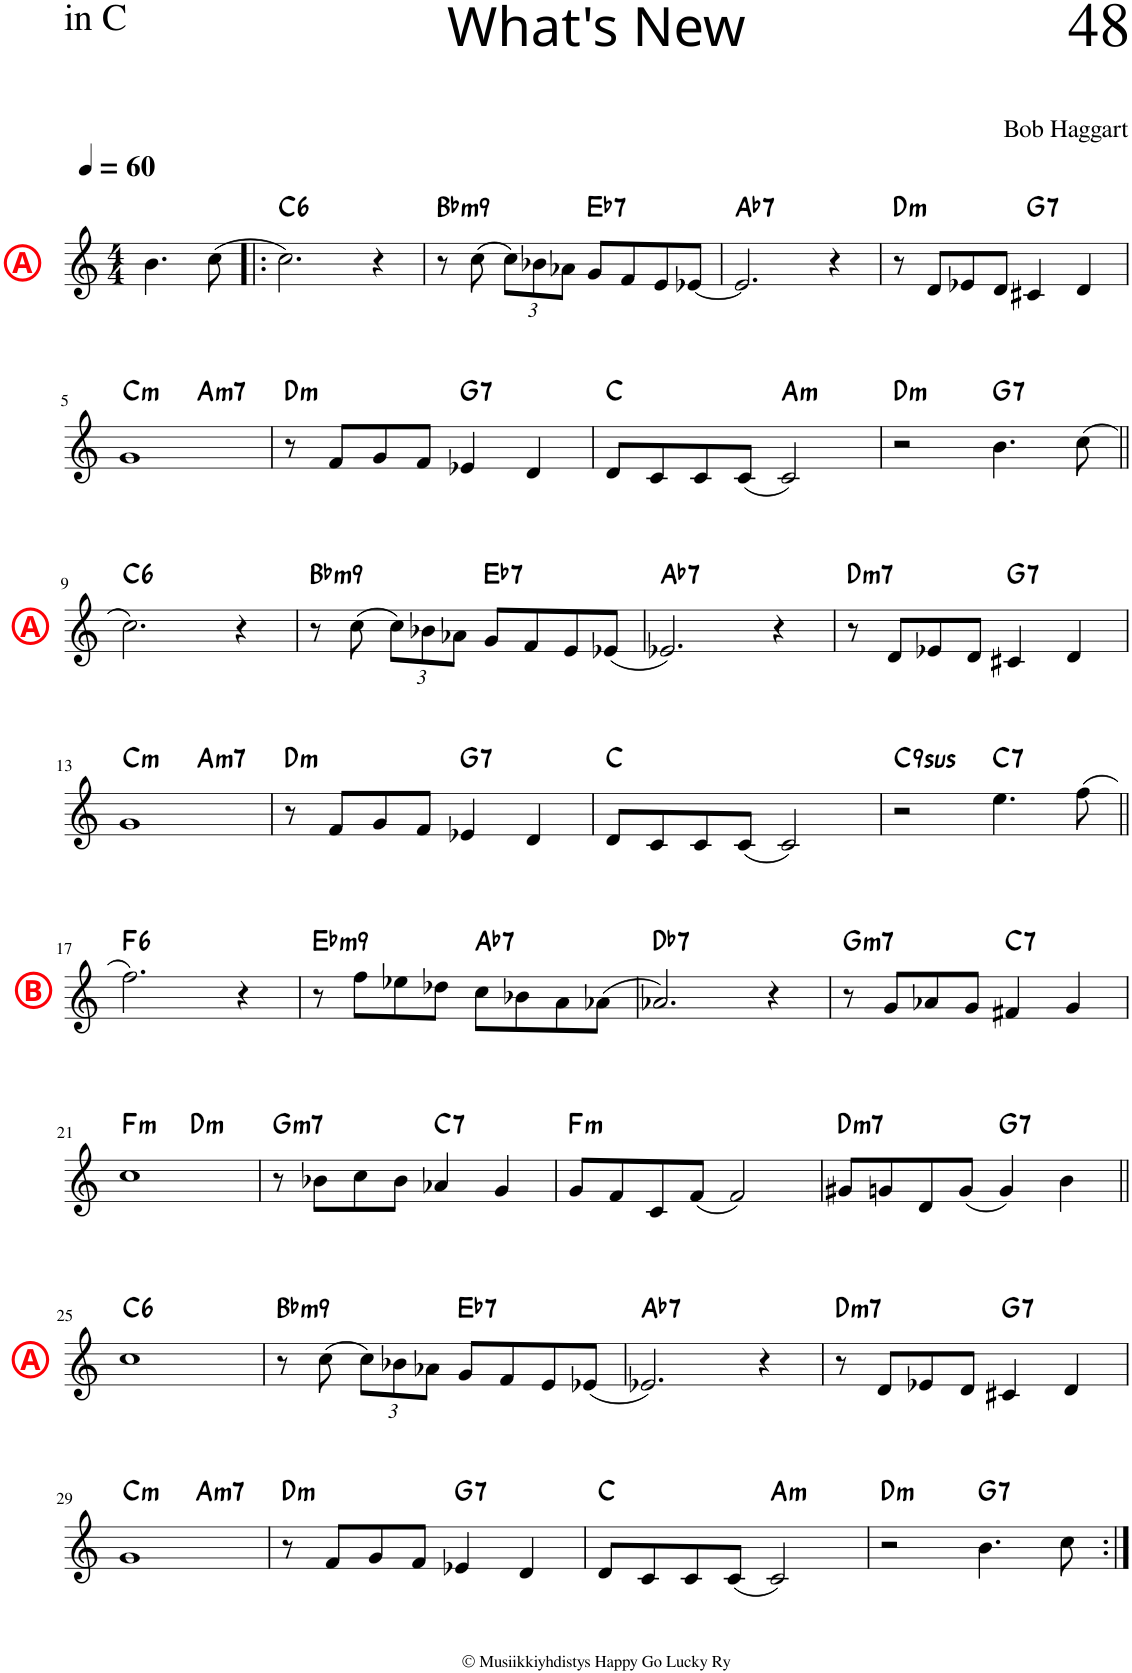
**kern	**harte
*part1	*part1
*staff1	*
*I"Piano	*
*I'Pno.	*
*clefG2	*
*k[]	*
*M4/4	*
*MM60	*
=	=
!LO:TX:a:B:color=#FC0107:t=A	!
4.b\	.
(8cc\	.
=1!|:	=1!|:
!	!LO:H:kt=6
2.cc\)	C:maj6
4r	.
=2	=2
!	!LO:H:kt=m9
8r	Bb:min9
(8cc\	.
*Xbrackettup	*
12cc\L)	.
12b-X\	.
12a-X\J	.
!	!LO:H:kt=7
8g/L	Eb:7
8f/	.
8e/	.
[8e-X/J	.
=3	=3
!	!LO:H:kt=7
2.e-/]	Ab:7
4r	.
=4	=4
!	!LO:H:kt=m
8r	D:min
8d/L	.
8e-X/	.
8d/J	.
!	!LO:H:kt=7
4c#X/	G:7
4d/	.
!!LO:LB:g=z
=5	=5
!	!LO:H:kt=m
*^	*
1g	2ryy	C:min
!	!	!LO:H:kt=m7
.	2ryy	A:min7
=6	=6	=6
!	!	!LO:H:kt=m
*v	*v	*
8r	D:min
8f/L	.
8g/	.
8f/J	.
!	!LO:H:kt=7
4e-X/	G:7
4d/	.
=7	=7
8d/L	C:maj
8c/	.
8c/	.
(8c/J	.
!	!LO:H:kt=m
2c/)	A:min
=8	=8
!	!LO:H:kt=m
2r	D:min
!	!LO:H:kt=7
4.b\	G:7
(8cc\	.
!!LO:LB:g=z
=9||	=9||
!LO:TX:a:B:color=#FC0107:t=A	!LO:H:kt=6
2.cc\)	C:maj6
4r	.
=10	=10
!	!LO:H:kt=m9
8r	Bb:min9
(8cc\	.
12cc\L)	.
12b-X\	.
12a-X\J	.
!	!LO:H:kt=7
8g/L	Eb:7
8f/	.
8e/	.
(8e-X/J	.
=11	=11
!	!LO:H:kt=7
2.e-X/)	Ab:7
4r	.
=12	=12
!	!LO:H:kt=m7
8r	D:min7
8d/L	.
8e-X/	.
8d/J	.
!	!LO:H:kt=7
4c#X/	G:7
4d/	.
!!LO:LB:g=z
=13	=13
!	!LO:H:kt=m
*^	*
1g	2ryy	C:min
!	!	!LO:H:kt=m7
.	2ryy	A:min7
=14	=14	=14
!	!	!LO:H:kt=m
*v	*v	*
8r	D:min
8f/L	.
8g/	.
8f/J	.
!	!LO:H:kt=7
4e-X/	G:7
4d/	.
=15	=15
8d/L	C:maj
8c/	.
8c/	.
(8c/J	.
2c/)	.
=16	=16
!	!LO:H:kt=9sus
2r	C:sus4(7,9)
!	!LO:H:kt=7
4.ee\	C:7
(8ff\	.
!!LO:LB:g=z
=17||	=17||
!LO:TX:a:B:color=#FC0107:t=B	!LO:H:kt=6
2.ff\)	F:maj6
4r	.
=18	=18
!	!LO:H:kt=m9
8r	Eb:min9
8ff\L	.
8ee-X\	.
8dd-X\J	.
!	!LO:H:kt=7
8cc\L	Ab:7
8b-X\	.
8a\	.
(8a-X\J	.
=19	=19
!	!LO:H:kt=7
2.a-X/)	Db:7
4r	.
=20	=20
!	!LO:H:kt=m7
8r	G:min7
8g/L	.
8a-X/	.
8g/J	.
!	!LO:H:kt=7
4f#X/	C:7
4g/	.
!!LO:LB:g=z
=21	=21
!	!LO:H:kt=m
*^	*
1cc	2ryy	F:min
!	!	!LO:H:kt=m
.	2ryy	D:min
=22	=22	=22
!	!	!LO:H:kt=m7
*v	*v	*
8r	G:min7
8b-X\L	.
8cc\	.
8b-\J	.
!	!LO:H:kt=7
4a-X/	C:7
4g/	.
=23	=23
!	!LO:H:kt=m
8g/L	F:min
8f/	.
8c/	.
(8f/J	.
2f/)	.
=24	=24
!	!LO:H:kt=m7
8g#X/L	D:min7
8gn/	.
8d/	.
(8g/J	.
!	!LO:H:kt=7
4g/)	G:7
4b\	.
!!LO:LB:g=z
=25||	=25||
!LO:TX:a:B:color=#FC0107:t=A	!LO:H:kt=6
1cc	C:maj6
=26	=26
!	!LO:H:kt=m9
8r	Bb:min9
(8cc\	.
12cc\L)	.
12b-X\	.
12a-X\J	.
!	!LO:H:kt=7
8g/L	Eb:7
8f/	.
8e/	.
(8e-X/J	.
=27	=27
!	!LO:H:kt=7
2.e-X/)	Ab:7
4r	.
=28	=28
!	!LO:H:kt=m7
8r	D:min7
8d/L	.
8e-X/	.
8d/J	.
!	!LO:H:kt=7
4c#X/	G:7
4d/	.
!!LO:LB:g=z
=29	=29
!	!LO:H:kt=m
*^	*
1g	2ryy	C:min
!	!	!LO:H:kt=m7
.	2ryy	A:min7
=30	=30	=30
!	!	!LO:H:kt=m
*v	*v	*
8r	D:min
8f/L	.
8g/	.
8f/J	.
!	!LO:H:kt=7
4e-X/	G:7
4d/	.
=31	=31
8d/L	C:maj
8c/	.
8c/	.
(8c/J	.
!	!LO:H:kt=m
2c/)	A:min
=32	=32
!	!LO:H:kt=m
2r	D:min
!	!LO:H:kt=7
4.b\	G:7
8cc\	.
=:|!	=:|!
*-	*-
